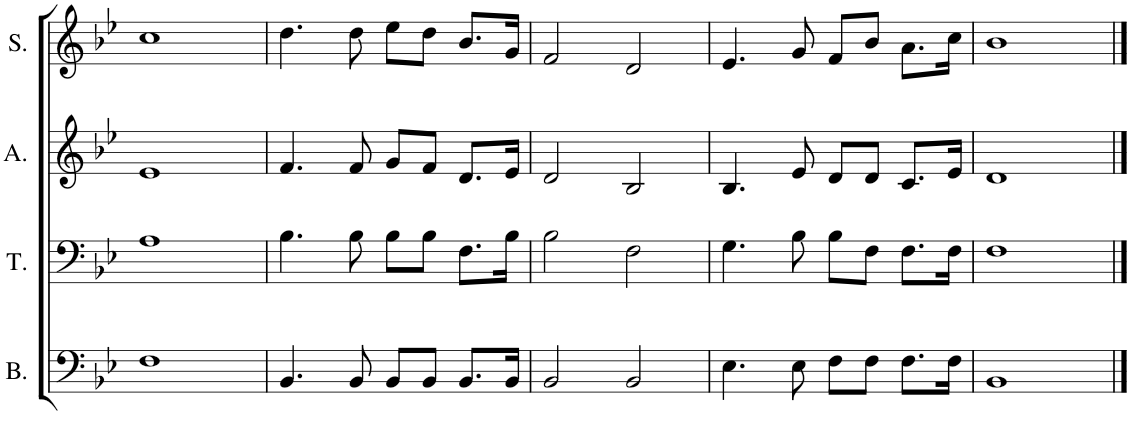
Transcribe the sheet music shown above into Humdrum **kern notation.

**kern	**kern	**kern	**kern
*part4	*part3	*part2	*part1
*staff4	*staff3	*staff2	*staff1
*I"Bass	*I"Tenor	*I"Alto	*I"Soprano
*I'B.	*I'T.	*I'A.	*I'S.
!!LO:PB:g=z
*clefF4	*clefF4	*clefG2	*clefG2
*k[b-e-]	*k[b-e-]	*k[b-e-]	*k[b-e-]
*M4/4	*M4/4	*M4/4	*M4/4
=12	=12	=12	=12
1F	1A	1e-	1cc
=13	=13	=13	=13
4.BB-/	4.B-\	4.f/	4.dd\
8BB-/	8B-\	8f/	8dd\
8BB-/L	8B-\L	8g/L	8ee-\L
8BB-/J	8B-\J	8f/J	8dd\J
8.BB-/L	8.F\L	8.d/L	8.b-/L
16BB-/Jk	16B-\Jk	16e-/Jk	16g/Jk
=14	=14	=14	=14
2BB-/	2B-\	2d/	2f/
2BB-/	2F\	2B-/	2d/
=15	=15	=15	=15
4.E-\	4.G\	4.B-/	4.e-/
8E-\	8B-\	8e-/	8g/
8F\L	8B-\L	8d/L	8f/L
8F\J	8F\J	8d/J	8b-/J
8.F\L	8.F\L	8.c/L	8.a\L
16F\Jk	16F\Jk	16e-/Jk	16cc\Jk
=16	=16	=16	=16
1BB-	1F	1d	1b-
==	==	==	==
*-	*-	*-	*-
